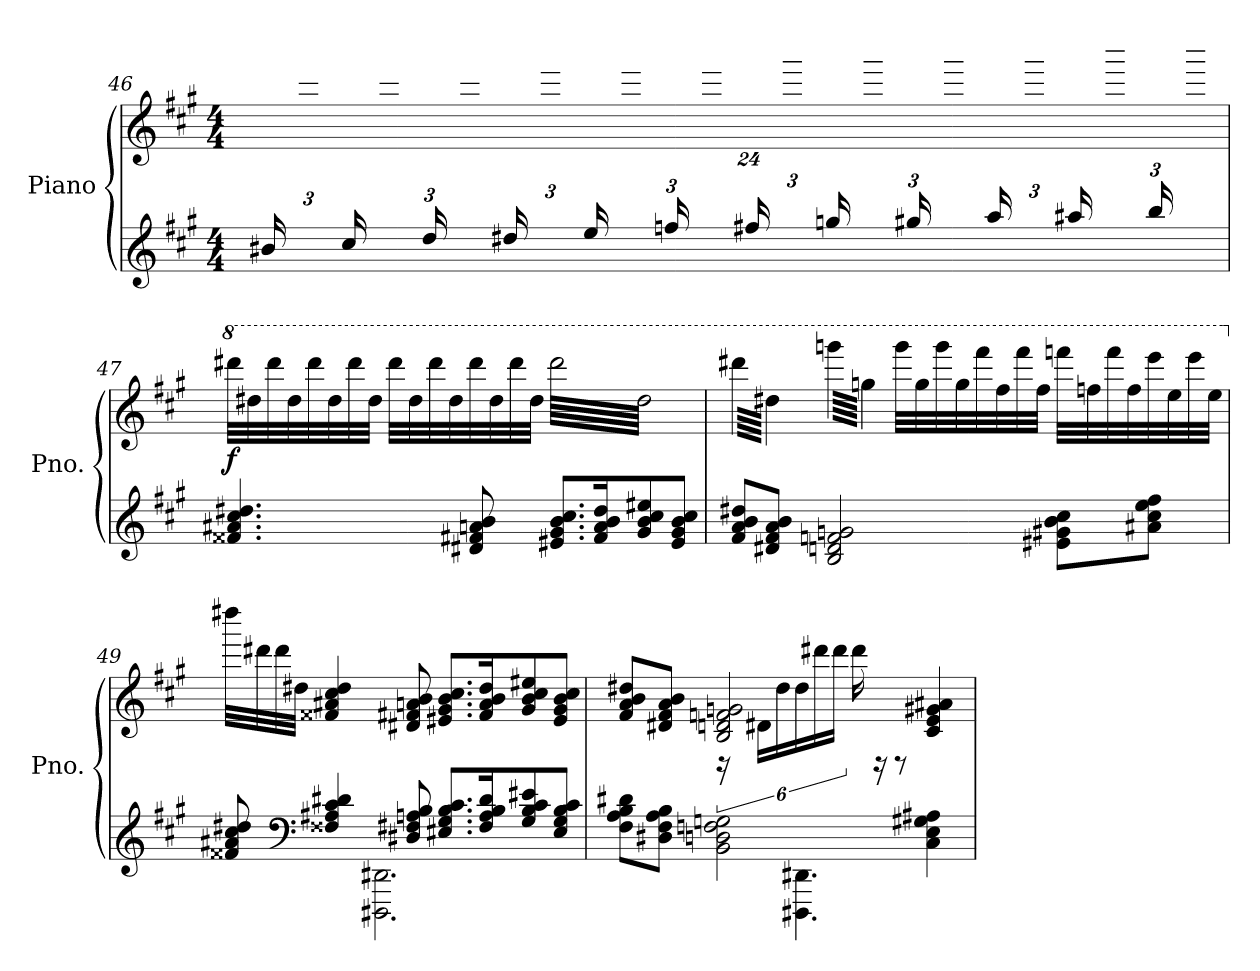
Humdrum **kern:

**kern	**kern	**dynam
*part1	*part1	*part1
*staff2	*staff1	*staff1/2
*I"Piano	*	*
*I'Pno.	*	*
*clefG2	*clefG2	*
*k[f#c#g#]	*k[f#c#g#]	*
*M4/4	*M4/4	*
*Xbrackettup	*	*
=46	=46	=46
*^	*	*
24b#X/LL	1ryy	24ryy	.
24ryy	.	24cc#\ 24ee#X\ 24gg#\ 24ccc#\	.
24cc#/	.	24ryy	.
24ryy	.	24dd\ 24ff#\ 24aa\ 24ddd\	.
24dd/	.	24ryy	.
24ryy	.	24dd#X\ 24ff##X\ 24aa#X\ 24ddd#X\JJ	.
24dd#/LL	.	24ryy	.
24ryy	.	24een\ 24gg#\ 24bb\ 24eee\	.
24ee/	.	24ryy	.
24ryy	.	24ffn\ 24aan\ 24cccn\ 24fffn\	.
24ff/	.	24ryy	.
24ryy	.	24ff#X\ 24aa#X\ 24ccc#X\ 24fff#X\JJ	.
24ff#/LL	.	24ryy	.
24ryy	.	24ggn\ 24bb\ 24dddn\ 24gggn\	.
24gg/	.	24ryy	.
24ryy	.	24gg#X\ 24bb#X\ 24ddd#X\ 24ggg#X\	.
24gg#/	.	24ryy	.
24ryy	.	24aan\ 24ccc#\ 24eee\ 24aaa\JJ	.
24aa/LL	.	24ryy	.
24ryy	.	24aa#X\ 24ccc#X\ 24eee#X\ 24aaa#X\	.
24aa#/	.	24ryy	.
24ryy	.	24bbn\ 24ddd#\ 24fff#\ 24bbb\	.
24bb/	.	24ryy	.
24ryy	.	24cccn\ 24eeen\ 24gggn\ 24ccccn\JJ	.
*v	*v	*	*
!!LO:LB:g=z
=47	=47	=47
*	*8va	*
!	!	!LO:DY:b
4.f##X/ 4.a#X/ 4.cc#/ 4.dd#X/	32dddd#X\LLL	f
.	32ddd#X\	.
.	32dddd#\	.
.	32ddd#\	.
.	32dddd#\	.
.	32ddd#\	.
.	32dddd#\	.
.	32ddd#\JJJ	.
.	32dddd#\LLL	.
.	32ddd#\	.
.	32dddd#\	.
.	32ddd#\	.
8d#X/ 8f#X/ 8an/ 8b/	32dddd#\	.
.	32ddd#\	.
.	32dddd#\	.
.	32ddd#\JJJ	.
*	*tremolo	*
8.e#X/ 8.g#/ 8.b/ 8.cc#/L	64dddd#\LLLL	.
.	64ddd#\	.
.	64dddd#\	.
.	64ddd#\	.
.	64dddd#\	.
.	64ddd#\	.
.	64dddd#\	.
.	64ddd#\	.
.	64dddd#\	.
.	64ddd#\	.
.	64dddd#\	.
.	64ddd#\	.
16f#/ 16a/ 16b/ 16dd#/K	64dddd#\	.
.	64ddd#\	.
.	64dddd#\	.
.	64ddd#\	.
8g#/ 8b/ 8cc#/ 8ee#X/	64dddd#\	.
.	64ddd#\	.
.	64dddd#\	.
.	64ddd#\	.
.	64dddd#\	.
.	64ddd#\	.
.	64dddd#\	.
.	64ddd#\	.
8e#/ 8g#/ 8b/ 8cc#/J	64dddd#\	.
.	64ddd#\	.
.	64dddd#\	.
.	64ddd#\	.
.	64dddd#\	.
.	64ddd#\	.
.	64dddd#\	.
.	64ddd#\JJJJ	.
=48	=48	=48
8f#/ 8a/ 8b/ 8dd#X/L	64dddd#X\LLLL	.
.	64ddd#X\	.
.	64dddd#X\	.
.	64ddd#X\	.
.	64dddd#X\	.
.	64ddd#X\	.
.	64dddd#X\	.
.	64ddd#X\	.
8d#X/ 8f#/ 8a/ 8b/J	64dddd#X\	.
.	64ddd#X\	.
.	64dddd#X\	.
.	64ddd#X\	.
.	64dddd#X\	.
.	64ddd#X\	.
.	64dddd#X\	.
.	64ddd#X\JJJJ	.
2B/ 2dn/ 2fn/ 2gn/	64ggggn\LLLL	.
.	64gggn\	.
.	64ggggn\	.
.	64gggn\	.
.	64ggggn\	.
.	64gggn\	.
.	64ggggn\	.
.	64gggn\	.
.	64ggggn\	.
.	64gggn\	.
.	64ggggn\	.
.	64gggn\	.
.	64ggggn\	.
.	64gggn\	.
.	64ggggn\	.
.	64gggn\JJJJ	.
*	*Xtremolo	*
.	32gggg\LLL	.
.	.	.
.	32ggg\	.
.	.	.
.	32gggg\	.
.	.	.
.	32ggg\	.
.	.	.
.	32ffff#\	.
.	32fff#\	.
.	32ffff#\	.
.	32fff#\JJJ	.
8e#X\ 8g#X\ 8b\ 8cc#\L	32ffffn\LLL	.
.	32fffn\	.
.	32ffff\	.
.	32fff\	.
8a#X\ 8cc#\ 8ee\ 8ff#\J	32eeee\	.
.	32eee\	.
.	32eeee\	.
.	32eee\JJJ	.
!!LO:LB:g=z
=49	=49	=49
*^	*	*
*	*	*X8va	*
8f##X/ 8a#X/ 8cc#/ 8dd#X/	4ryy	32dddd#X\LLL	.
.	.	32ddd#X\	.
.	.	32ddd#\	.
.	.	32dd#X\JJJ	.
*clefF4	*	*	*
4F##X/ 4A#X/ 4c#/ 4d#X/	.	4f##X/ 4a#X/ 4cc#/ 4dd#/	.
.	2.DDD#X\ 2.DD#X\	.	.
8D#X/ 8F#X/ 8An/ 8B/	.	8d#X/ 8f#X/ 8an/ 8b/	.
8.E#X/ 8.G#/ 8.B/ 8.c#/L	.	8.e#X/ 8.g#/ 8.b/ 8.cc#/L	.
16F#/ 16A/ 16B/ 16d#/K	.	16f#/ 16a/ 16b/ 16dd#/K	.
8G#/ 8B/ 8c#/ 8e#X/	.	8g#/ 8b/ 8cc#/ 8ee#X/	.
8E#/ 8G#/ 8B/ 8c#/J	.	8e#/ 8g#/ 8b/ 8cc#/J	.
=50	=50	=50	=50
*	*	*^	*
8F#\ 8A\ 8B\ 8d#X\L	4.ryy	8f#/ 8a/ 8b/ 8dd#X/L	4ryy	.
8D#X\ 8F#\ 8A\ 8B\J	.	8d#X/ 8f#/ 8a/ 8b/J	.	.
2BB\ 2Dn\ 2Fn\ 2Gn\	.	2B/ 2dn/ 2fn/ 2gn/	24r	.
.	.	.	24d#X\LL	.
.	.	.	24dd#\	.
.	4.DDD#X\ 4.DD#X\	.	24dd#\	.
.	.	.	24ddd#X\	.
.	.	.	24ddd#\JJ	.
*	*	*8va	*	*
.	.	.	16dddd#\	.
.	.	.	16r	.
*	*	*X8va	*	*
.	.	.	8r	.
4C#\ 4E\ 4G#X\ 4A#X\	4ryy	4c#/ 4e/ 4g#X/ 4a#X/	4ryy	.
*v	*v	*	*	*
*	*v	*v	*
=	=	=
*-	*-	*-
